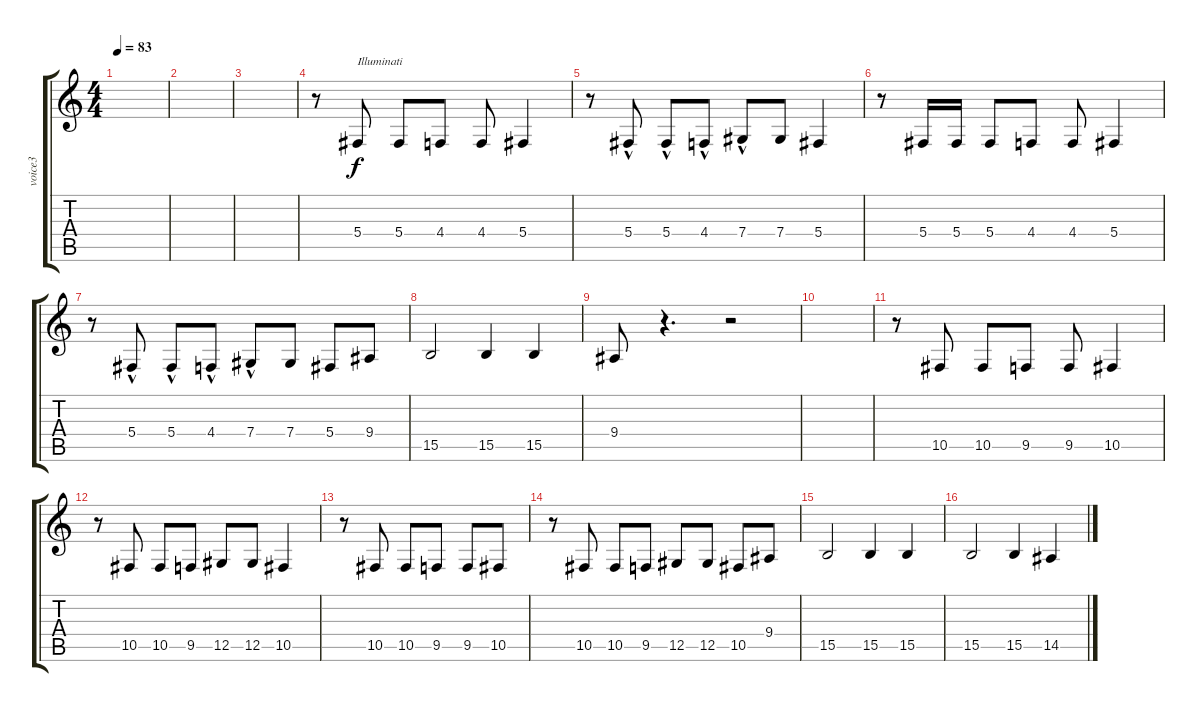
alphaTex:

\track ("voice3" "voice3") {instrument oboe}
\staff {score tabs}
\tuning (Eb4 Bb3 Gb3 Db3 Ab2 Eb2) {hide}
\ts (4 4)
\tempo 83
\clef g2
\ks c
|
|
|
r.8 5.4.8{txt "Illuminati"} 5.4.8 4.4.8 4.4.8 5.4.4 |
r.8 5.4{hac}.8 5.4{hac}.8 4.4{hac}.8 7.4{hac}.8 7.4.8 5.4.4 |
r.8 5.4.16 5.4.16 5.4.8 4.4.8 4.4.8 5.4.4 |
r.8 5.4{hac}.8 5.4{hac}.8 4.4{hac}.8 7.4{hac}.8 7.4.8 5.4.8 9.4.8 |
15.5.2 15.5.4 15.5.4 |
9.4.8 r.4{d} r.2 |
|
r.8 10.5.8 10.5.8 9.5.8 9.5.8 10.5.4 |
r.8 10.5.8 10.5.8 9.5.8 12.5.8 12.5.8 10.5.4 |
r.8 10.5.8 10.5.8 9.5.8 9.5.8 10.5.8 |
r.8 10.5.8 10.5.8 9.5.8 12.5.8 12.5.8 10.5.8 9.4.8 |
15.5.2 15.5.4 15.5.4 |
15.5.2 15.5.4 14.5.4
